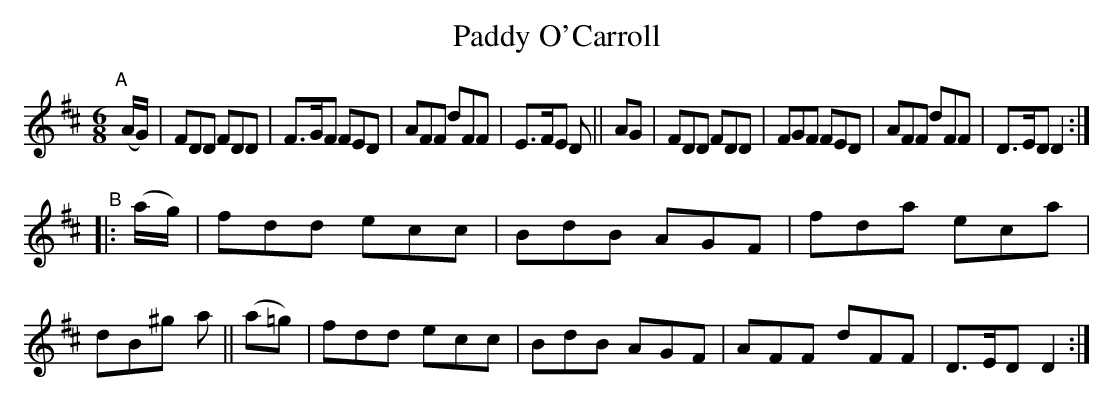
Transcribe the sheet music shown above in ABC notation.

X:1
T: Paddy O'Carroll
M: 6/8
L: 1/8
K: D
"^A"[|]\
(A/G/) | FDD FDD | F>GF FED | AFF dFF | E>FE D \
|| AG  | FDD FDD | FGF  FED | AFF dFF | D>ED D2 :|
"^B"\
|: (a/g/) | fdd ecc | BdB AGF | fda eca | dB^g a \
|| (a=g)  | fdd ecc | BdB AGF | AFF dFF | D>ED D2 :|
